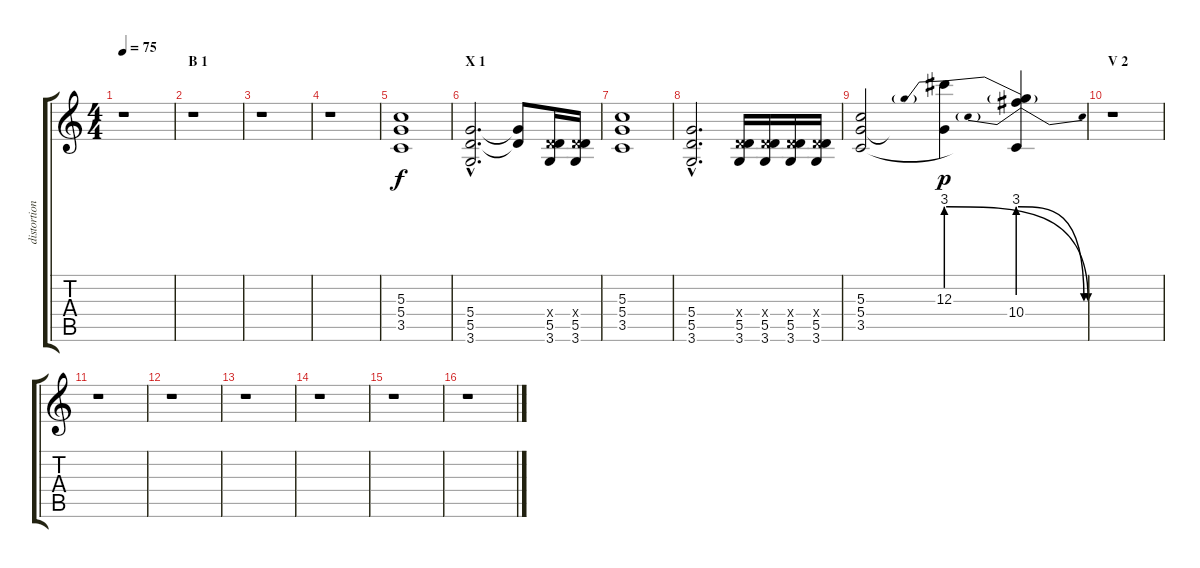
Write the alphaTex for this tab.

\track ("distortion" "distortion") {instrument distortionguitar}
\staff {score tabs}
\tuning (E4 B3 G3 D3 A2 E2) {hide}
\ts (4 4)
\tempo 75
\clef g2
\ks c
r.1{dy f} |
\section ("" "B 1")
r.1 |
r.1 |
r.1 |
(5.3 5.4 3.5).1 |
\section ("" "X 1")
(5.4{hac} 5.5{hac} 3.6{hac}).2{d} (5.4{t} 5.5{t}).8 (0.4{x} 5.5 3.6).16 (0.4{x} 5.5 3.6).16 |
(5.3 5.4 3.5).1 |
(5.4{hac} 5.5{hac} 3.6{hac}).2{d} (0.4{x} 5.5 3.6).16 (0.4{x} 5.5 3.6).16 (0.4{x} 5.5 3.6).16 (0.4{x} 5.5 3.6).16 |
(5.3 5.4 3.5).2 (12.3{be (prebendrelease 0 12 60 0)} 5.4{t}).4{dy p} (12.3{t} 10.4{be (prebendrelease 0 12 60 0)} 3.5{t}).4 |
\section ("" "V 2")
r.1 |
r.1 |
r.1 |
r.1 |
r.1 |
r.1 |
r.1
